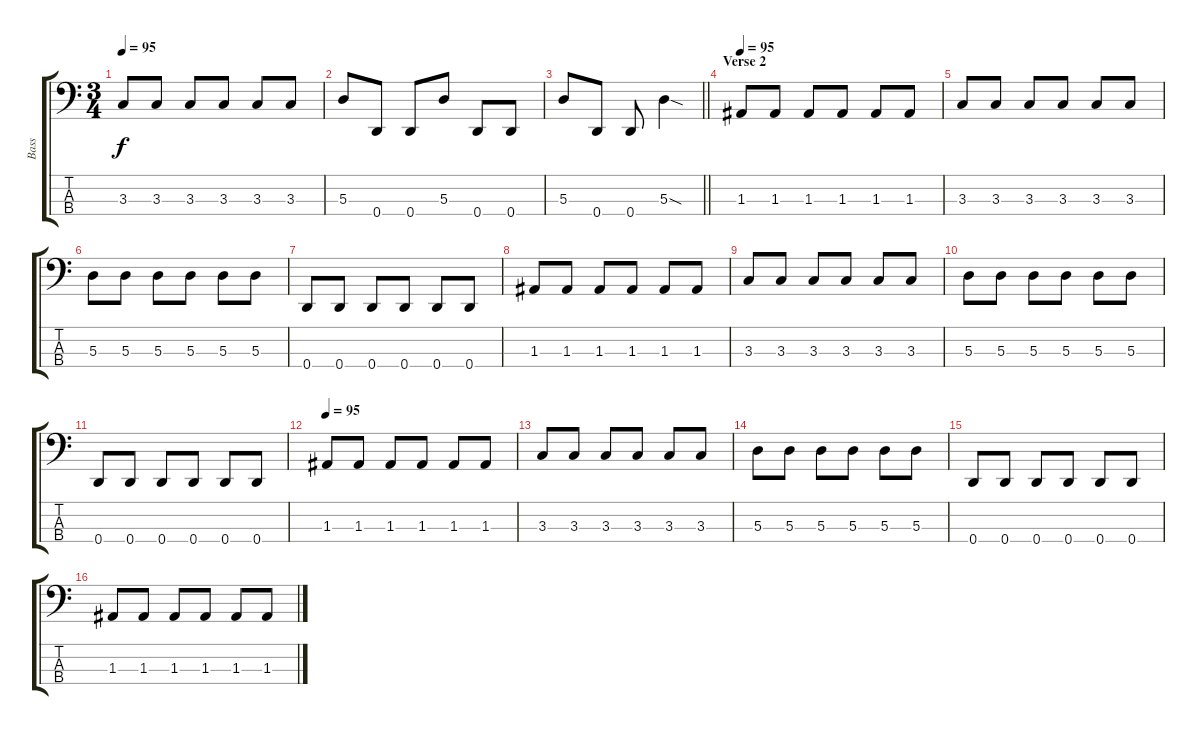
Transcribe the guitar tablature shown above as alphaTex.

\track ("Bass" "Bass") {instrument electricbassfinger}
\staff {score tabs}
\tuning (G2 D2 A1 D1) {hide}
\ts (3 4)
\tempo 95
\clef f4
\ks c
3.3.8{dy f} 3.3.8 3.3.8 3.3.8 3.3.8 3.3.8 |
5.3.8 0.4.8 0.4.8 5.3.8 0.4.8 0.4.8 |
\barLineRight lightlight
5.3.8 0.4.8 0.4.8 5.3{sod}.4 |
\section ("" "Verse 2")
\tempo 95
1.3.8 1.3.8 1.3.8 1.3.8 1.3.8 1.3.8 |
3.3.8 3.3.8 3.3.8 3.3.8 3.3.8 3.3.8 |
5.3.8 5.3.8 5.3.8 5.3.8 5.3.8 5.3.8 |
0.4.8 0.4.8 0.4.8 0.4.8 0.4.8 0.4.8 |
1.3.8 1.3.8 1.3.8 1.3.8 1.3.8 1.3.8 |
3.3.8 3.3.8 3.3.8 3.3.8 3.3.8 3.3.8 |
5.3.8 5.3.8 5.3.8 5.3.8 5.3.8 5.3.8 |
0.4.8 0.4.8 0.4.8 0.4.8 0.4.8 0.4.8 |
\tempo 95
1.3.8 1.3.8 1.3.8 1.3.8 1.3.8 1.3.8 |
3.3.8 3.3.8 3.3.8 3.3.8 3.3.8 3.3.8 |
5.3.8 5.3.8 5.3.8 5.3.8 5.3.8 5.3.8 |
0.4.8 0.4.8 0.4.8 0.4.8 0.4.8 0.4.8 |
1.3.8 1.3.8 1.3.8 1.3.8 1.3.8 1.3.8
